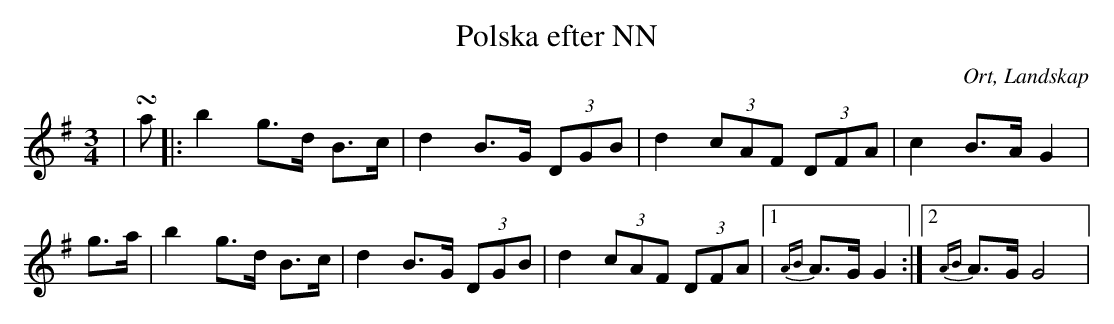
X:1
T:Polska efter NN
O:Ort, Landskap
M:3/4
L:1/8
K:G
|!turn!>a|:b2 g>d B>c|d2 B>G (3DGB|d2 (3cAF (3DFA|c2 B>A G2|
g>a|b2 g>d B>c|d2 B>G (3DGB|d2 (3cAF (3DFA|1 {AB}A>G G2:|2 {AB}A>G G4|
